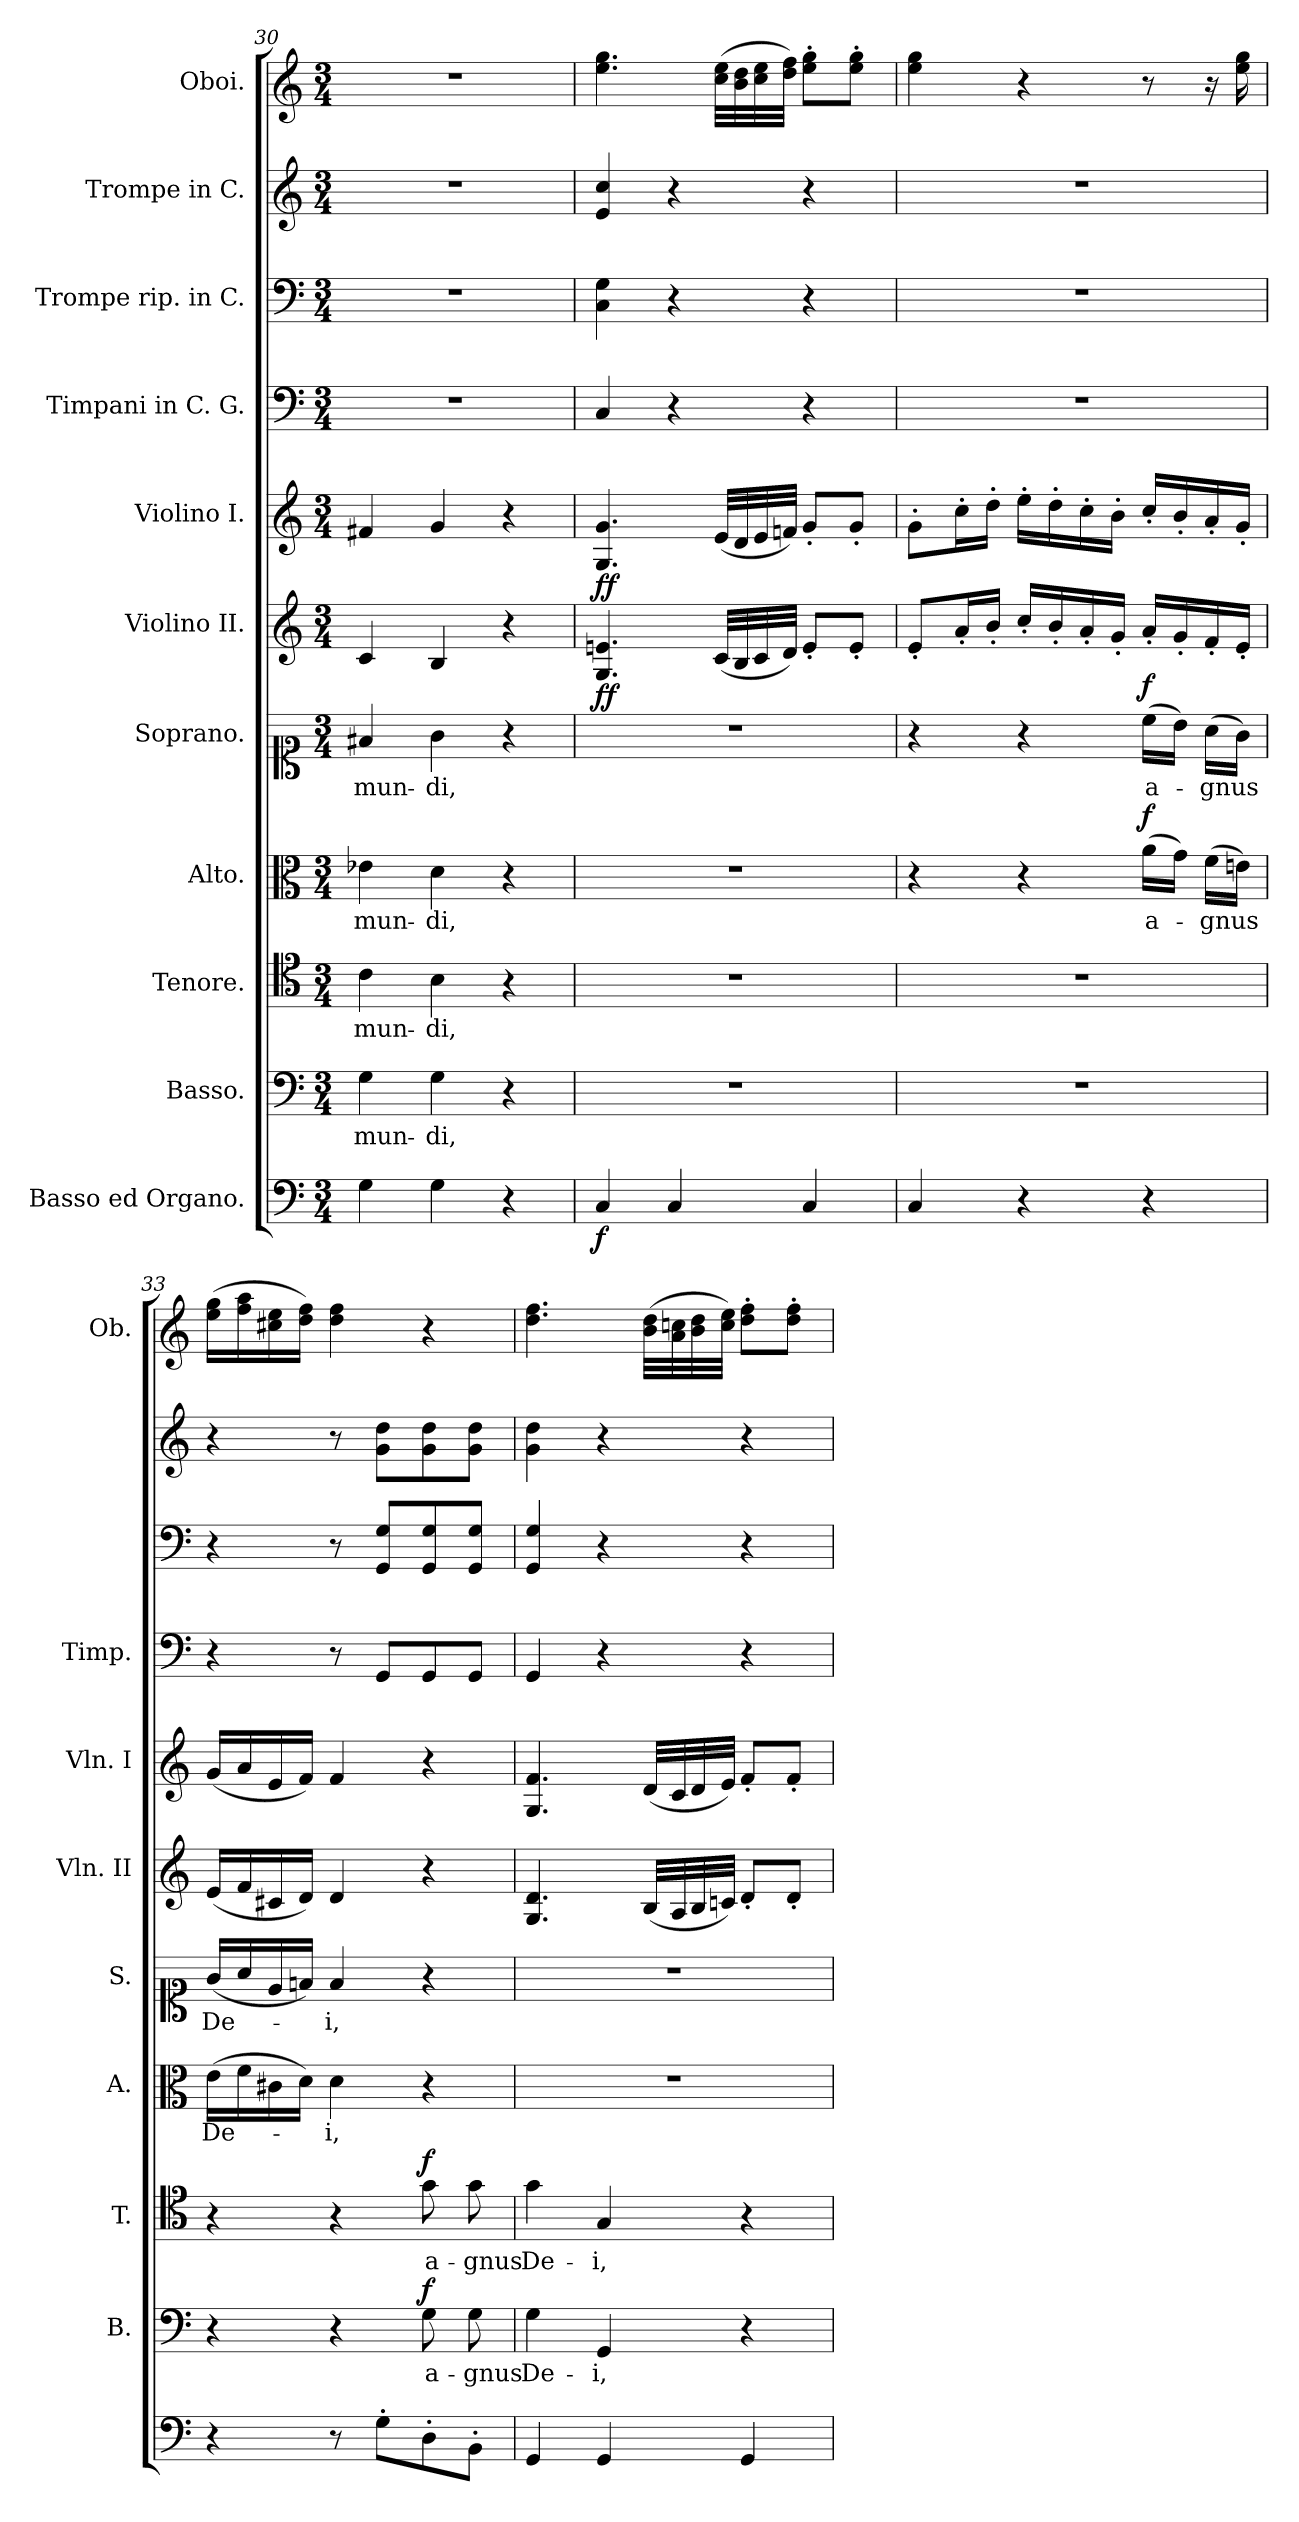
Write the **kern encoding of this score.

**kern	**dynam	**kern	**text	**dynam	**kern	**text	**dynam	**kern	**text	**dynam	**kern	**text	**dynam	**kern	**dynam	**kern	**dynam	**kern	**kern	**kern	**kern
*part11	*part11	*part10	*part10	*part10	*part9	*part9	*part9	*part8	*part8	*part8	*part7	*part7	*part7	*part6	*part6	*part5	*part5	*part4	*part3	*part2	*part1
*staff11	*staff11	*staff10	*staff10	*staff10	*staff9	*staff9	*staff9	*staff8	*staff8	*staff8	*staff7	*staff7	*staff7	*staff6	*staff6	*staff5	*staff5	*staff4	*staff3	*staff2	*staff1
*I"Basso ed  Organo.	*	*I"Basso.	*	*	*I"Tenore.	*	*	*I"Alto.	*	*	*I"Soprano.	*	*	*I"Violino II.	*	*I"Violino I.	*	*I"Timpani in C. G.	*I"Trompe rip. in C.	*I"Trompe in C.	*I"Oboi.
*	*	*I'B.	*	*	*I'T.	*	*	*I'A.	*	*	*I'S.	*	*	*I'Vln. II	*	*I'Vln. I	*	*I'Timp.	*	*	*I'Ob.
*clefF4	*	*clefF4	*	*	*clefC4	*	*	*clefC3	*	*	*clefC1	*	*	*clefG2	*	*clefG2	*	*clefF4	*clefF4	*clefG2	*clefG2
*k[]	*	*k[]	*	*	*k[]	*	*	*k[]	*	*	*k[]	*	*	*k[]	*	*k[]	*	*k[]	*k[]	*k[]	*k[]
*M3/4	*	*M3/4	*	*	*M3/4	*	*	*M3/4	*	*	*M3/4	*	*	*M3/4	*	*M3/4	*	*M3/4	*M3/4	*M3/4	*M3/4
=30	=30	=30	=30	=30	=30	=30	=30	=30	=30	=30	=30	=30	=30	=30	=30	=30	=30	=30	=30	=30	=30
!	!	!	!LO:LY:b	!	!	!LO:LY:b	!	!	!LO:LY:b	!	!	!LO:LY:b	!	!	!	!	!	!	!	!	!
4G\	.	4G\	mun-	.	4c\	mun-	.	4e-X\	mun-	.	4f#X/	mun-	.	4c/	.	4f#X/	.	2.r	2.r	2.r	2.r
!	!	!	!LO:LY:b	!	!	!LO:LY:b	!	!	!LO:LY:b	!	!	!LO:LY:b	!	!	!	!	!	!	!	!	!
4G\	.	4G\	-di,	.	4B\	-di,	.	4d\	-di,	.	4g\	-di,	.	4B/	.	4g/	.	.	.	.	.
4r	.	4r	.	.	4r	.	.	4r	.	.	4r	.	.	4r	.	4r	.	.	.	.	.
=31	=31	=31	=31	=31	=31	=31	=31	=31	=31	=31	=31	=31	=31	=31	=31	=31	=31	=31	=31	=31	=31
!	!LO:DY:b	!	!	!	!	!	!	!	!	!	!	!	!	!	!LO:DY:b	!	!	!	!	!	!
!	!	!	!	!	!	!	!	!	!	!	!	!	!	!	!LO:DY:n=1:b	!	!LO:DY:b	!	!	!	!
!	!	!	!	!	!	!	!	!	!	!	!	!	!	!	!	!	!LO:DY:n=1:b	!	!	!	!
4C/	f	2.r	.	.	2.r	.	.	2.r	.	.	2.r	.	.	4.G/ 4.en/	f f	4.G/ 4.g/	f f	4C/	4C\ 4G\	4e/ 4cc/	4.ee\ 4.gg\
4C/	.	.	.	.	.	.	.	.	.	.	.	.	.	.	.	.	.	4r	4r	4r	.
.	.	.	.	.	.	.	.	.	.	.	.	.	.	(<32c/LLL	.	(<32e/LLL	.	.	.	.	(>32cc\ 32ee\LLL
.	.	.	.	.	.	.	.	.	.	.	.	.	.	32B/	.	32d/	.	.	.	.	32b\ 32dd\
.	.	.	.	.	.	.	.	.	.	.	.	.	.	32c/	.	32e/	.	.	.	.	32cc\ 32ee\
.	.	.	.	.	.	.	.	.	.	.	.	.	.	32d/JJJ)	.	32fn/JJJ)	.	.	.	.	32dd\ 32ff\JJJ)
4C/	.	.	.	.	.	.	.	.	.	.	.	.	.	8e'/L	.	8g'/L	.	4r	4r	4r	8ee\' 8gg\'L
.	.	.	.	.	.	.	.	.	.	.	.	.	.	8e'/J	.	8g'/J	.	.	.	.	8ee\' 8gg\'J
=32	=32	=32	=32	=32	=32	=32	=32	=32	=32	=32	=32	=32	=32	=32	=32	=32	=32	=32	=32	=32	=32
4C/	.	2.r	.	.	2.r	.	.	4r	.	.	4r	.	.	8e'/L	.	8g'\L	.	2.r	2.r	2.r	4ee\ 4gg\
.	.	.	.	.	.	.	.	.	.	.	.	.	.	16a'/L	.	16cc'\L	.	.	.	.	.
.	.	.	.	.	.	.	.	.	.	.	.	.	.	16b'/JJ	.	16dd'\JJ	.	.	.	.	.
4r	.	.	.	.	.	.	.	4r	.	.	4r	.	.	16cc'/LL	.	16ee'\LL	.	.	.	.	4r
.	.	.	.	.	.	.	.	.	.	.	.	.	.	16b'/	.	16dd'\	.	.	.	.	.
.	.	.	.	.	.	.	.	.	.	.	.	.	.	16a'/	.	16cc'\	.	.	.	.	.
.	.	.	.	.	.	.	.	.	.	.	.	.	.	16g'/JJ	.	16b'\JJ	.	.	.	.	.
!	!	!	!	!	!	!	!	!	!LO:LY:b	!LO:DY:a	!	!LO:LY:b	!LO:DY:a	!	!	!	!	!	!	!	!
4r	.	.	.	.	.	.	.	(>16a\LL	a-	f	(>16cc\LL	a-	f	16a'/LL	.	16cc'/LL	.	.	.	.	8r
.	.	.	.	.	.	.	.	16g\JJ)	.	.	16b\JJ)	.	.	16g'/	.	16b'/	.	.	.	.	.
!	!	!	!	!	!	!	!	!	!LO:LY:b	!	!	!LO:LY:b	!	!	!	!	!	!	!	!	!
.	.	.	.	.	.	.	.	(>16f\LL	-gnus	.	(>16a\LL	-gnus	.	16f'/	.	16a'/	.	.	.	.	16r
.	.	.	.	.	.	.	.	16en\JJ)	.	.	16g\JJ)	.	.	16e'/JJ	.	16g'/JJ	.	.	.	.	16ee\ 16gg\
=33	=33	=33	=33	=33	=33	=33	=33	=33	=33	=33	=33	=33	=33	=33	=33	=33	=33	=33	=33	=33	=33
!	!	!	!	!	!	!	!	!	!LO:LY:b	!	!	!LO:LY:b	!	!	!	!	!	!	!	!	!
4r	.	4r	.	.	4r	.	.	(>16e\LL	De-	.	(<16g/LL	De-	.	(<16e/LL	.	(<16g/LL	.	4r	4r	4r	(>16ee\ 16gg\LL
.	.	.	.	.	.	.	.	16f\	.	.	16a/	.	.	16f/	.	16a/	.	.	.	.	16ff\ 16aa\
.	.	.	.	.	.	.	.	16c#X\	.	.	16e/	.	.	16c#X/	.	16e/	.	.	.	.	16cc#X\ 16ee\
.	.	.	.	.	.	.	.	16d\JJ)	.	.	16fn/JJ)	.	.	16d/JJ)	.	16f/JJ)	.	.	.	.	16dd\ 16ff\JJ)
!	!	!	!	!	!	!	!	!	!LO:LY:b	!	!	!LO:LY:b	!	!	!	!	!	!	!	!	!
8r	.	4r	.	.	4r	.	.	4d\	-i,	.	4f/	-i,	.	4d/	.	4f/	.	8r	8r	8r	4dd\ 4ff\
8G'\L	.	.	.	.	.	.	.	.	.	.	.	.	.	.	.	.	.	8GG/L	8GG/ 8G/L	8g\ 8dd\L	.
!	!	!	!LO:LY:b	!LO:DY:a	!	!LO:LY:b	!LO:DY:a	!	!	!	!	!	!	!	!	!	!	!	!	!	!
8D'\	.	8G\	a-	f	8g\	a-	f	4r	.	.	4r	.	.	4r	.	4r	.	8GG/	8GG/ 8G/	8g\ 8dd\	4r
!	!	!	!LO:LY:b	!	!	!LO:LY:b	!	!	!	!	!	!	!	!	!	!	!	!	!	!	!
8BB'\J	.	8G\	-gnus	.	8g\	-gnus	.	.	.	.	.	.	.	.	.	.	.	8GG/J	8GG/ 8G/J	8g\ 8dd\J	.
!!LO:PB:g=z
=34	=34	=34	=34	=34	=34	=34	=34	=34	=34	=34	=34	=34	=34	=34	=34	=34	=34	=34	=34	=34	=34
!	!	!	!LO:LY:b	!	!	!LO:LY:b	!	!	!	!	!	!	!	!	!	!	!	!	!	!	!
4GG/	.	4G\	De-	.	4g\	De-	.	2.r	.	.	2.r	.	.	4.G/ 4.d/	.	4.G/ 4.f/	.	4GG/	4GG/ 4G/	4g\ 4dd\	4.dd\ 4.ff\
!	!	!	!LO:LY:b	!	!	!LO:LY:b	!	!	!	!	!	!	!	!	!	!	!	!	!	!	!
4GG/	.	4GG/	-i,	.	4G/	-i,	.	.	.	.	.	.	.	.	.	.	.	4r	4r	4r	.
.	.	.	.	.	.	.	.	.	.	.	.	.	.	(<32B/LLL	.	(<32d/LLL	.	.	.	.	(>32b\ 32dd\LLL
.	.	.	.	.	.	.	.	.	.	.	.	.	.	32A/	.	32c/	.	.	.	.	32a\ 32ccn\
.	.	.	.	.	.	.	.	.	.	.	.	.	.	32B/	.	32d/	.	.	.	.	32b\ 32dd\
.	.	.	.	.	.	.	.	.	.	.	.	.	.	32cn/JJJ)	.	32e/JJJ)	.	.	.	.	32cc\ 32ee\JJJ)
4GG/	.	4r	.	.	4r	.	.	.	.	.	.	.	.	8d'/L	.	8f'/L	.	4r	4r	4r	8dd\' 8ff\'L
.	.	.	.	.	.	.	.	.	.	.	.	.	.	8d'/J	.	8f'/J	.	.	.	.	8dd\' 8ff\'J
=	=	=	=	=	=	=	=	=	=	=	=	=	=	=	=	=	=	=	=	=	=
*-	*-	*-	*-	*-	*-	*-	*-	*-	*-	*-	*-	*-	*-	*-	*-	*-	*-	*-	*-	*-	*-
